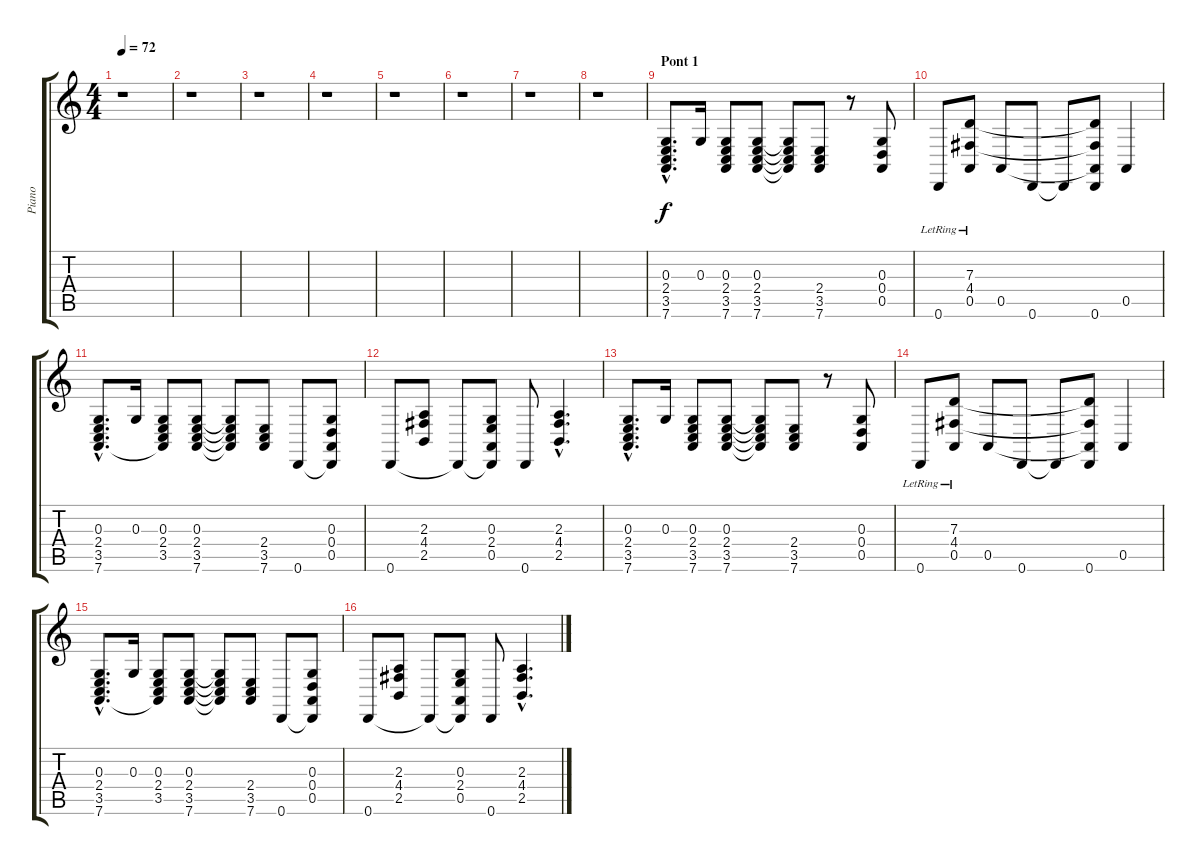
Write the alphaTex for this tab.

\track ("Piano" "Piano") {instrument acousticgrandpiano}
\staff {score tabs}
\tuning (E4 B3 G3 D3 A2 D2) {hide}
\ts (4 4)
\tempo 72
\clef g2
\ks c
r.1{dy f} |
r.1 |
r.1 |
r.1 |
r.1 |
r.1 |
r.1 |
r.1 |
\section ("" "Pont 1")
(0.3{hac} 2.4{hac} 3.5{hac} 7.6{hac}).8{d} 0.3.16 (0.3 2.4 3.5 7.6).8 (0.3 2.4 3.5 7.6).8 (0.3{t} 2.4{t} 3.5{t} 7.6{t}).8 (2.4 3.5 7.6).8 r.8 (0.3 0.4 0.5).8 |
0.6{lr}.8 (7.3 4.4{lr} 0.5).8 0.5.8 0.6.8 0.6{t}.8 (7.3{t} 4.4{t} 0.5{t} 0.6).8 0.5.4 |
(0.3{hac} 2.4{hac} 3.5{hac} 7.6{hac}).8{d} 0.3.16 (0.3 2.4 3.5 7.6{t}).8 (0.3 2.4 3.5 7.6).8 (0.3{t} 2.4{t} 3.5{t} 7.6{t}).8 (2.4 3.5 7.6).8 0.6.8 (0.3 0.4 0.5 0.6{t}).8 |
0.6.8 (2.3 4.4 2.5).8 0.6{t}.8 (0.3 2.4 0.5 0.6{t}).8 0.6.8 (2.3{hac} 4.4{hac} 2.5{hac}).4{d} |
(0.3{hac} 2.4{hac} 3.5{hac} 7.6{hac}).8{d} 0.3.16 (0.3 2.4 3.5 7.6).8 (0.3 2.4 3.5 7.6).8 (0.3{t} 2.4{t} 3.5{t} 7.6{t}).8 (2.4 3.5 7.6).8 r.8 (0.3 0.4 0.5).8 |
0.6{lr}.8 (7.3 4.4{lr} 0.5).8 0.5.8 0.6.8 0.6{t}.8 (7.3{t} 4.4{t} 0.5{t} 0.6).8 0.5.4 |
(0.3{hac} 2.4{hac} 3.5{hac} 7.6{hac}).8{d} 0.3.16 (0.3 2.4 3.5 7.6{t}).8 (0.3 2.4 3.5 7.6).8 (0.3{t} 2.4{t} 3.5{t} 7.6{t}).8 (2.4 3.5 7.6).8 0.6.8 (0.3 0.4 0.5 0.6{t}).8 |
0.6.8 (2.3 4.4 2.5).8 0.6{t}.8 (0.3 2.4 0.5 0.6{t}).8 0.6.8 (2.3{hac} 4.4{hac} 2.5{hac}).4{d}
